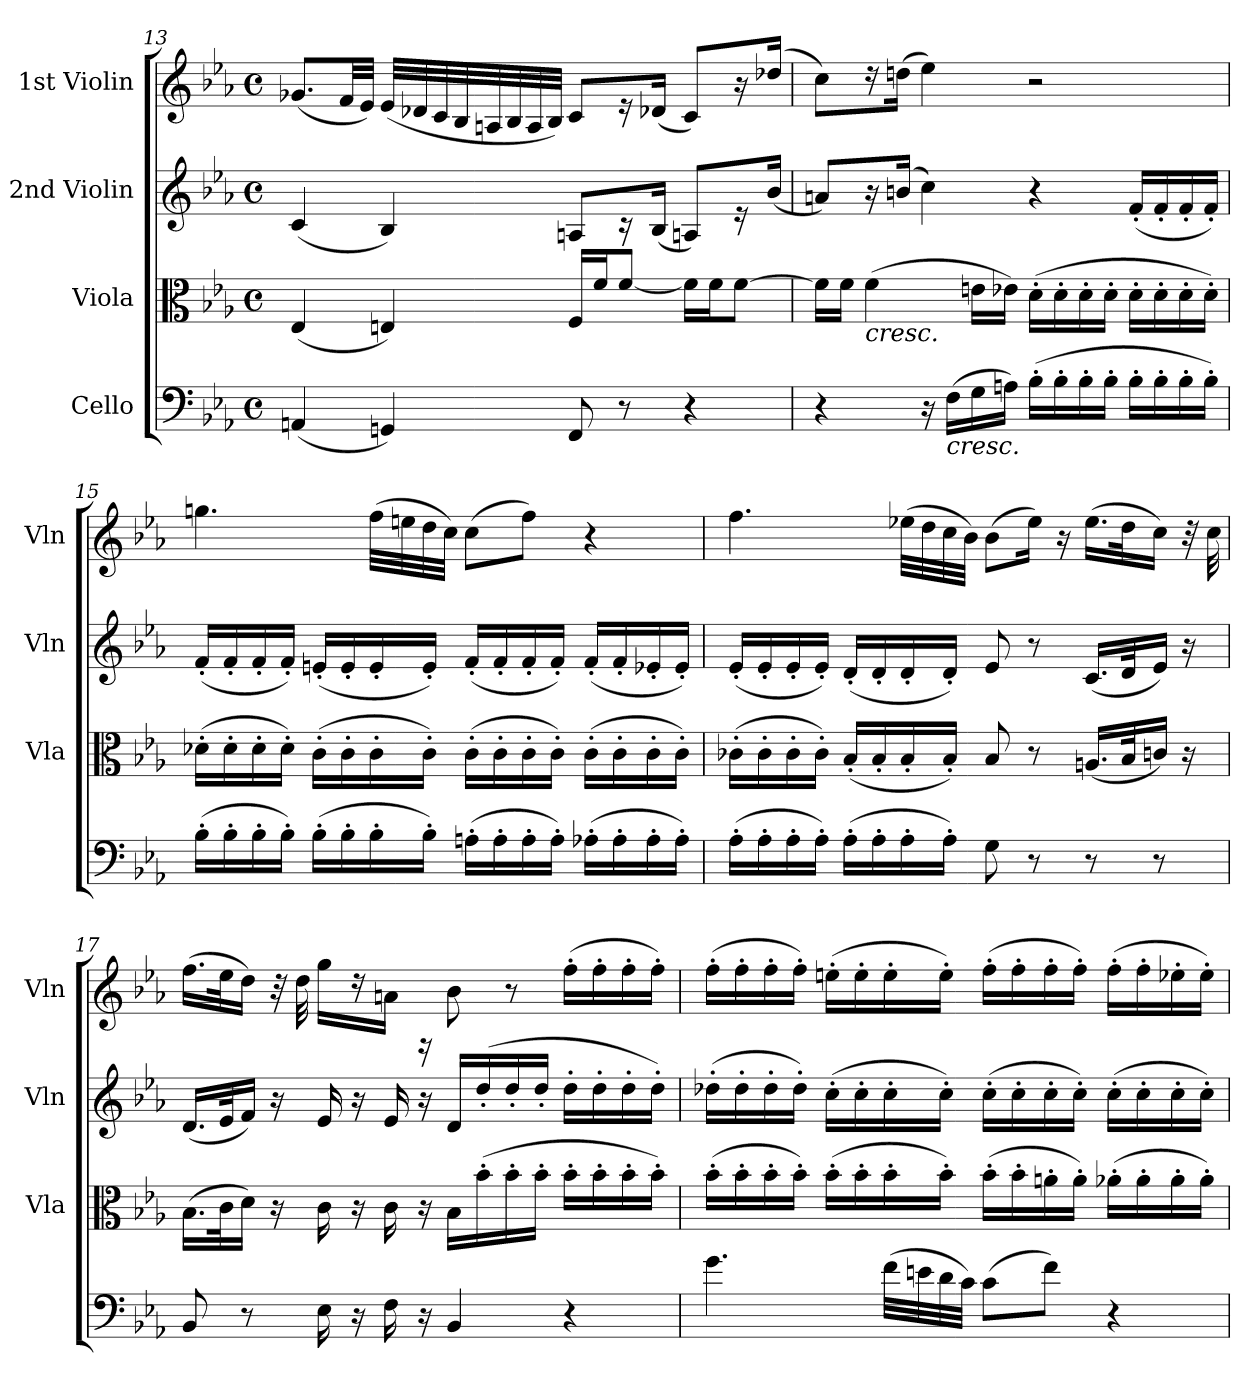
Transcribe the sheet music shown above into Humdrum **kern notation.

**kern	**kern	**kern	**kern
*part4	*part3	*part2	*part1
*staff4	*staff3	*staff2	*staff1
*I"Cello	*I"Viola	*I"2nd Violin	*I"1st Violin
*	*I'Vla	*I'Vln	*I'Vln
*clefF4	*clefC3	*clefG2	*clefG2
*k[b-e-a-]	*k[b-e-a-]	*k[b-e-a-]	*k[b-e-a-]
*E-:	*E-:	*E-:	*E-:
*M4/4	*M4/4	*M4/4	*M4/4
*met(c)	*met(c)	*met(c)	*met(c)
=13	=13	=13	=13
(4AAn	(4E-	(4c	(8.g-XL
.	.	.	32fLL
.	.	.	32e-JJJ)
4GGn)	4En)	4B-)	(32e-LLL
.	.	.	32d-X
.	.	.	32c
.	.	.	32B-
.	.	.	32An
.	.	.	32B-
.	.	.	32A
.	.	.	32B-JJJ)
8FF	16FLL	8AnL	8cL
.	16fJ	.	.
8r	[8fJ	16r	16r
.	.	(16B-Jk	(16d-XJk
4r	16fLL]	8AnL)	8cL)
.	16fJ	.	.
.	[8fJ	16r	16r
.	.	(16b-Jk	(16dd-XJk
=14	=14	=14	=14
4r	16fLL]	8anL)	8ccL)
.	16fJJ	.	.
!	!LO:TX:b:i:t=cresc.	!	!
.	(4f	16r	16r
.	.	(16bnJk	(16ddnJk
16r	.	4cc)	4ee-)
!LO:TX:b:i:t=cresc.	!	!	!
(16FLL	.	.	.
16G	16enLL	.	.
16AnJJ)	16e-XJJ)	.	.
(16B-'LL	(16d'LL	4r	2r
16B-'	16d'	.	.
16B-'	16d'	.	.
16B-'JJ	16d'JJ	.	.
16B-'LL	16d'LL	(16f'LL	.
16B-'	16d'	16f'	.
16B-'	16d'	16f'	.
16B-'JJ)	16d'JJ)	16f'JJ)	.
=15	=15	=15	=15
(16B-'LL	(16d-X'LL	(16f'LL	4.ggn
16B-'	16d-'	16f'	.
16B-'	16d-'	16f'	.
16B-'JJ)	16d-'JJ)	16f'JJ)	.
(16B-'LL	(16c'LL	(16en'LL	.
16B-'	16c'	16e'	.
16B-'	16c'	16e'	(32ffLLL
.	.	.	32een
16B-'JJ)	16c'JJ)	16e'JJ)	32dd
.	.	.	32ccJJJ)
(16An'LL	(16c'LL	(16f'LL	(8ccL
16A'	16c'	16f'	.
16A'	16c'	16f'	8ffJ)
16A'JJ)	16c'JJ)	16f'JJ)	.
(16A-X'LL	(16c'LL	(16f'LL	4r
16A-'	16c'	16f'	.
16A-'	16c'	16e-X'	.
16A-'JJ)	16c'JJ)	16e-'JJ)	.
=16	=16	=16	=16
(16A-'LL	(16c-X'LL	(16e-'LL	4.ff
16A-'	16c-'	16e-'	.
16A-'	16c-'	16e-'	.
16A-'JJ)	16c-'JJ)	16e-'JJ)	.
(16A-'LL	(16B-'LL	(16d'LL	.
16A-'	16B-'	16d'	.
16A-'	16B-'	16d'	(32ee-XLLL
.	.	.	32dd
16A-'JJ)	16B-'JJ)	16d'JJ)	32cc
.	.	.	32b-JJJ)
8G	8B-	8e-	(8b-L
8r	8r	8r	16ee-Jk)
.	.	.	16r
8r	(16.AnLL	(16.cLL	(16.ee-LL
.	32B-K	32dK	32ddK
8r	16cnJJ)	16e-JJ)	16ccJJ)
.	16r	16r	32r
.	.	.	32cc
=17	=17	=17	=17
8BB-	(16.B-LL	(16.dLL	(16.ffLL
.	32cK	32e-K	32ee-K
8r	16dJJ)	16fJJ)	16ddJJ)
.	16r	16r	32r
.	.	.	32dd
16E-	16c	16e-	16ggLL
16r	16r	16r	16r
16F	16c	16e-	16anJJ
16r	16r	16r	16rF
4BB-	16B-LL	16dLL	8b-
.	(16b-'	(16dd'	.
.	16b-'	16dd'	8r
.	16b-'JJ	16dd'JJ	.
4r	16b-'LL	16dd'LL	(16ff'LL
.	16b-'	16dd'	16ff'
.	16b-'	16dd'	16ff'
.	16b-'JJ)	16dd'JJ)	16ff'JJ)
=18	=18	=18	=18
4.g	(16b-'LL	(16dd-X'LL	(16ff'LL
.	16b-'	16dd-'	16ff'
.	16b-'	16dd-'	16ff'
.	16b-'JJ)	16dd-'JJ)	16ff'JJ)
.	(16b-'LL	(16cc'LL	(16een'LL
.	16b-'	16cc'	16ee'
(32fLLL	16b-'	16cc'	16ee'
32en	.	.	.
32d	16b-'JJ)	16cc'JJ)	16ee'JJ)
32cJJJ)	.	.	.
(8cL	(16b-'LL	(16cc'LL	(16ff'LL
.	16b-'	16cc'	16ff'
8fJ)	16an'	16cc'	16ff'
.	16a'JJ)	16cc'JJ)	16ff'JJ)
4r	(16a-X'LL	(16cc'LL	(16ff'LL
.	16a-'	16cc'	16ff'
.	16a-'	16cc'	16ee-X'
.	16a-'JJ)	16cc'JJ)	16ee-'JJ)
=	=	=	=
*-	*-	*-	*-
